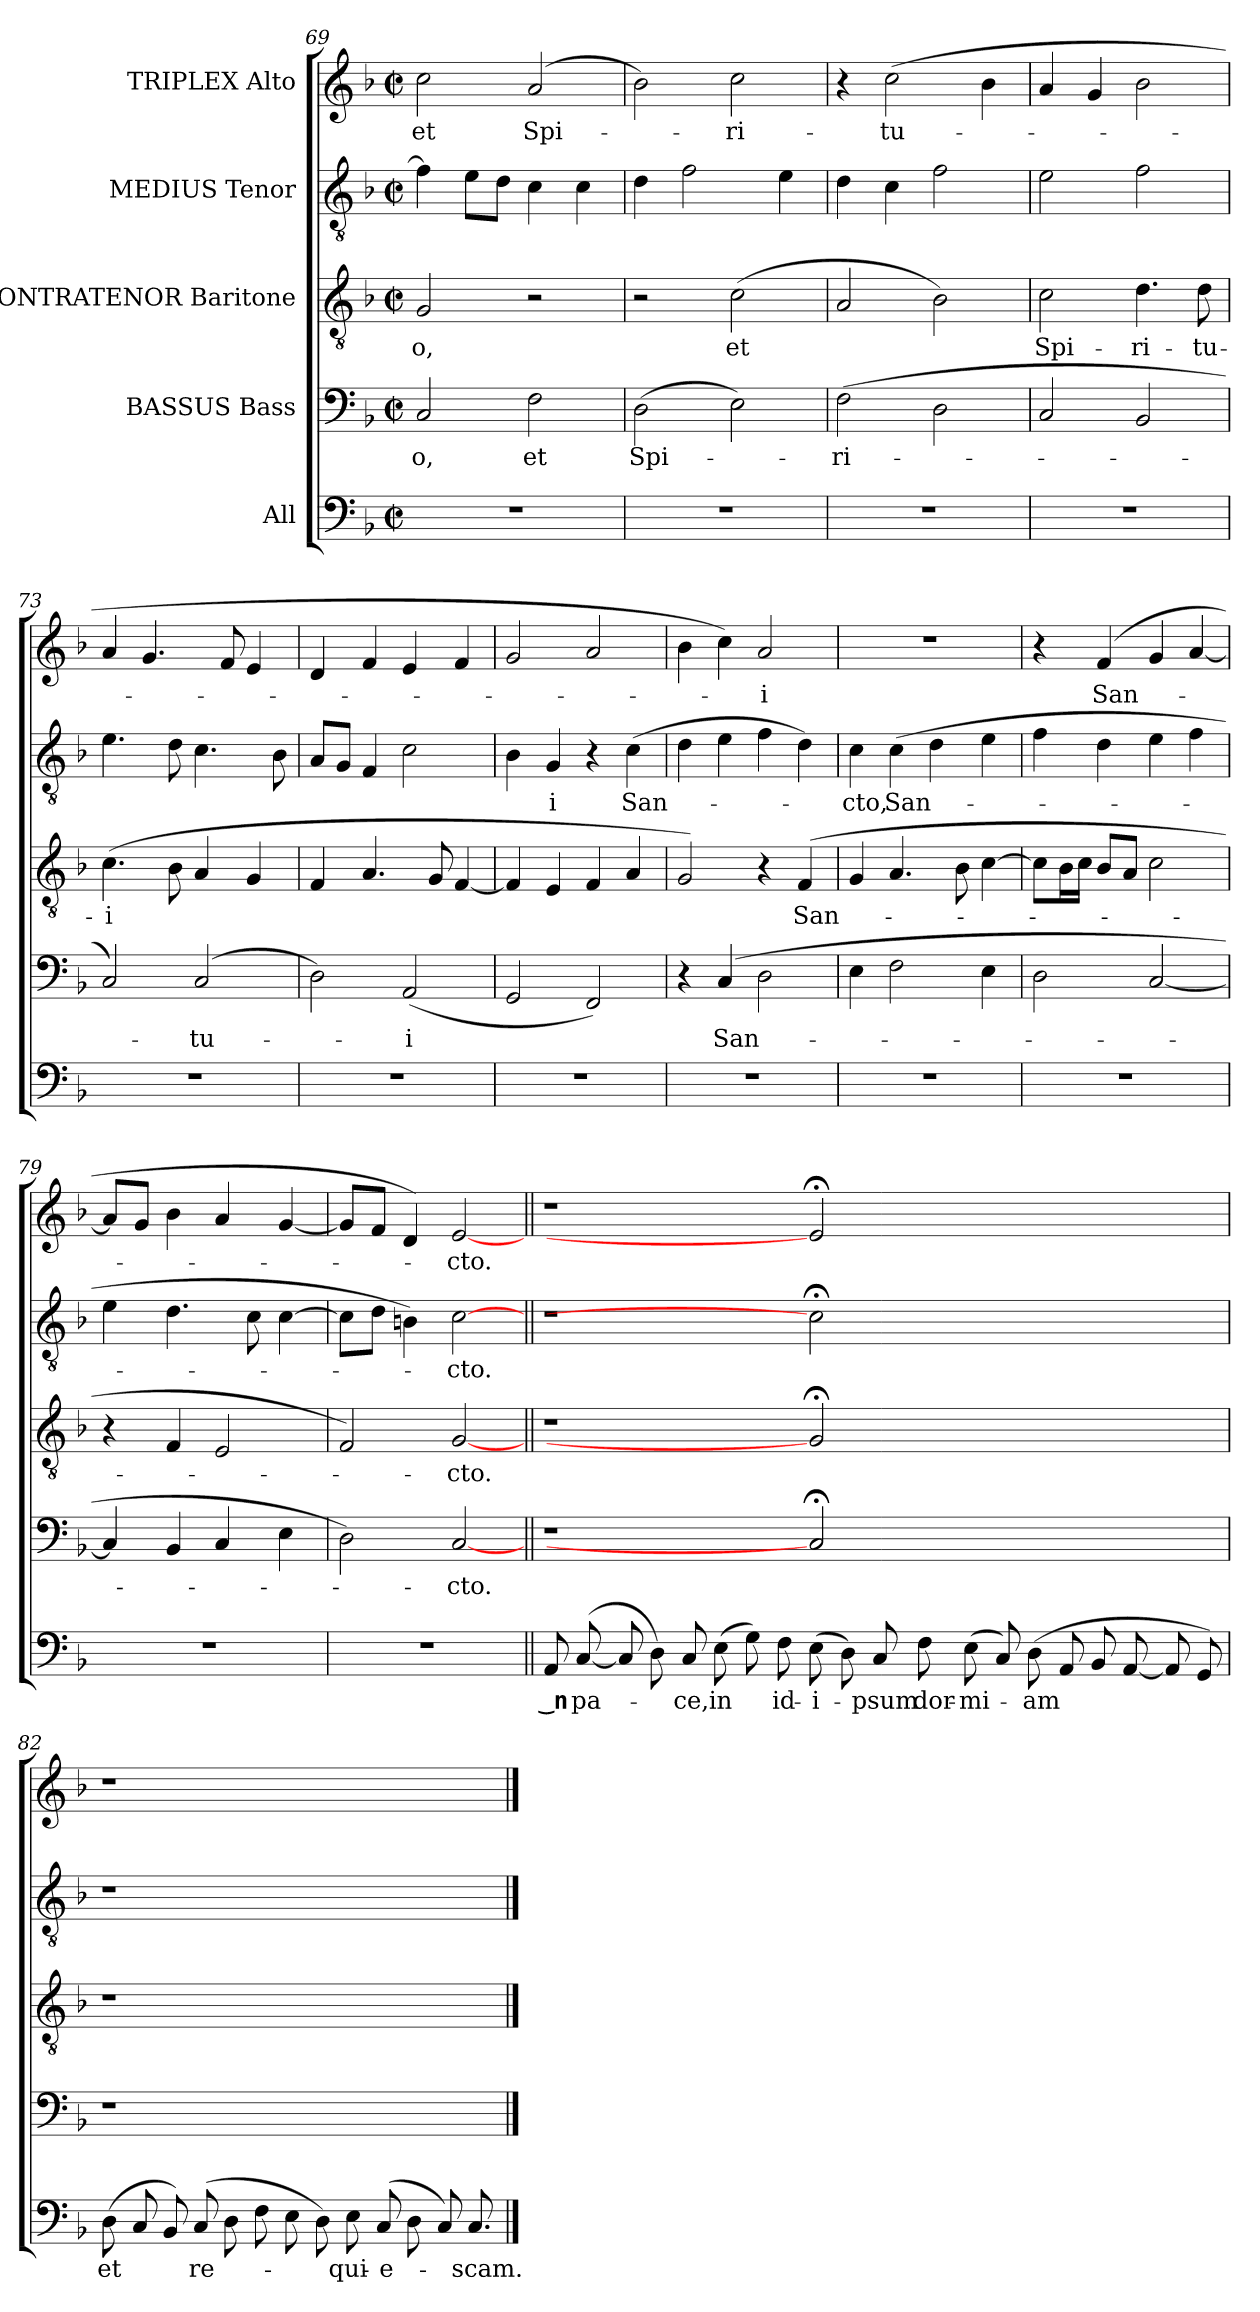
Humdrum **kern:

**kern	**text	**kern	**text	**kern	**text	**kern	**text	**kern	**text
*part5	*part5	*part4	*part4	*part3	*part3	*part2	*part2	*part1	*part1
*staff5	*staff5	*staff4	*staff4	*staff3	*staff3	*staff2	*staff2	*staff1	*staff1
*I"All	*	*I"BASSUS Bass	*	*I"CONTRATENOR Baritone	*	*I"MEDIUS Tenor	*	*I"TRIPLEX Alto	*
*clefF4	*	*clefF4	*	*clefGv2	*	*clefGv2	*	*clefG2	*
*k[b-]	*	*k[b-]	*	*k[b-]	*	*k[b-]	*	*k[b-]	*
*F:	*	*F:	*	*F:	*	*F:	*	*F:	*
*M2/2	*	*M2/2	*	*M2/2	*	*M2/2	*	*M2/2	*
*met(c|)	*	*met(c|)	*	*met(c|)	*	*met(c|)	*	*met(c|)	*
=69	=69	=69	=69	=69	=69	=69	=69	=69	=69
!	!	!	!LO:LY:b	!	!LO:LY:b	!	!	!	!LO:LY:b
1r	.	2C/	-o,	2G/	-o,	4f\]	.	2cc\	et
.	.	.	.	.	.	8e\L	.	.	.
.	.	.	.	.	.	8d\J	.	.	.
!	!	!	!LO:LY:b	!	!	!	!	!	!LO:LY:b
.	.	2F\	et	2r	.	4c\	.	(>2a/	Spi-
.	.	.	.	.	.	4c\	.	.	.
=70	=70	=70	=70	=70	=70	=70	=70	=70	=70
!	!	!	!LO:LY:b	!	!	!	!	!	!
1r	.	(>2D\	Spi-	2r	.	4d\	.	2b-\)	.
.	.	.	.	.	.	2f\	.	.	.
!	!	!	!	!	!LO:LY:b	!	!	!	!LO:LY:b
.	.	2E\)	.	(>2c\	et	.	.	2cc\	-ri-
.	.	.	.	.	.	4e\	.	.	.
=71	=71	=71	=71	=71	=71	=71	=71	=71	=71
!	!	!	!LO:LY:b	!	!	!	!	!	!
1r	.	(>2F\	-ri-	2A/	.	4d\	.	4r	.
!	!	!	!	!	!	!	!	!	!LO:LY:b
.	.	.	.	.	.	4c\	.	(>2cc\	-tu-
.	.	2D\	.	2B-\)	.	2f\	.	.	.
.	.	.	.	.	.	.	.	4b-\	.
=72	=72	=72	=72	=72	=72	=72	=72	=72	=72
!	!	!	!	!	!LO:LY:b	!	!	!	!
1r	.	2C/	.	2c\	Spi-	2e\	.	4a/	.
.	.	.	.	.	.	.	.	4g/	.
!	!	!	!	!	!LO:LY:b	!	!	!	!
.	.	2BB-/	.	4.d\	-ri-	2f\	.	2b-\	.
!	!	!	!	!	!LO:LY:b	!	!	!	!
.	.	.	.	8d\	-tu-	.	.	.	.
=73	=73	=73	=73	=73	=73	=73	=73	=73	=73
!	!	!	!	!	!LO:LY:b	!	!	!	!
1r	.	2C/)	.	(>4.c\	-i	4.e\	.	4a/	.
.	.	.	.	.	.	.	.	4.g/	.
.	.	.	.	8B-\	.	8d\	.	.	.
!	!	!	!LO:LY:b	!	!	!	!	!	!
.	.	(>2C/	-tu-	4A/	.	4.c\	.	.	.
.	.	.	.	.	.	.	.	8f/	.
.	.	.	.	4G/	.	.	.	4e/	.
.	.	.	.	.	.	8B-\	.	.	.
=74	=74	=74	=74	=74	=74	=74	=74	=74	=74
1r	.	2D\)	.	4F/	.	8A/L	.	4d/	.
.	.	.	.	.	.	8G/J	.	.	.
.	.	.	.	4.A/	.	4F/	.	4f/	.
!	!	!	!LO:LY:b	!	!	!	!	!	!
.	.	(<2AA/	-i	.	.	2c\	.	4e/	.
.	.	.	.	8G/	.	.	.	.	.
.	.	.	.	[4F/	.	.	.	4f/	.
!!LO:LB:g=z
=75	=75	=75	=75	=75	=75	=75	=75	=75	=75
1r	.	2GG/	.	4F/]	.	4B-\	.	2g/	.
!	!	!	!	!	!	!	!LO:LY:b	!	!
.	.	.	.	4E/	.	4G/	-i	.	.
.	.	2FF/)	.	4F/	.	4r	.	2a/	.
!	!	!	!	!	!	!	!LO:LY:b	!	!
.	.	.	.	4A/	.	(>4c\	San-	.	.
=76	=76	=76	=76	=76	=76	=76	=76	=76	=76
1r	.	4r	.	2G/)	.	4d\	.	4b-\	.
!	!	!	!LO:LY:b	!	!	!	!	!	!
.	.	(>4C/	San-	.	.	4e\	.	4cc\)	.
!	!	!	!	!	!	!	!	!	!LO:LY:b
.	.	2D\	.	4r	.	4f\	.	2a/	-i
!	!	!	!	!	!LO:LY:b	!	!	!	!
.	.	.	.	(>4F/	San-	4d\)	.	.	.
=77	=77	=77	=77	=77	=77	=77	=77	=77	=77
!	!	!	!	!	!	!	!LO:LY:b	!	!
1r	.	4E\	.	4G/	.	4c\	-cto,	1r	.
!	!	!	!	!	!	!	!LO:LY:b	!	!
.	.	2F\	.	4.A/	.	(>4c\	San-	.	.
.	.	.	.	.	.	4d\	.	.	.
.	.	.	.	8B-\	.	.	.	.	.
.	.	4E\	.	[4c\	.	4e\	.	.	.
=78	=78	=78	=78	=78	=78	=78	=78	=78	=78
1r	.	2D\	.	8c\L]	.	4f\	.	4r	.
.	.	.	.	16B-\L	.	.	.	.	.
.	.	.	.	16c\JJ	.	.	.	.	.
!	!	!	!	!	!	!	!	!	!LO:LY:b
.	.	.	.	8B-/L	.	4d\	.	(>4f/	San-
.	.	.	.	8A/J	.	.	.	.	.
.	.	[2C/	.	2c\	.	4e\	.	4g/	.
.	.	.	.	.	.	4f\	.	[4a/	.
=79	=79	=79	=79	=79	=79	=79	=79	=79	=79
1r	.	4C/]	.	4r	.	4e\	.	8a/L]	.
.	.	.	.	.	.	.	.	8g/J	.
.	.	4BB-/	.	4F/	.	4.d\	.	4b-\	.
.	.	4C/	.	2E/	.	.	.	4a/	.
.	.	.	.	.	.	8c\	.	.	.
.	.	4E\	.	.	.	[4c\	.	[4g/	.
=80	=80	=80	=80	=80	=80	=80	=80	=80	=80
1r	.	2D\)	.	2F/)	.	8c\L]	.	8g/L]	.
.	.	.	.	.	.	8d\J	.	8f/J	.
.	.	.	.	.	.	4Bn\)	.	4d/)	.
!	!	!	!LO:LY:b	!	!LO:LY:b	!	!LO:LY:b	!	!LO:LY:b
.	.	[2C	-cto.	[2G	-cto.	[2c	-cto.	[2e	-cto.
!!LO:LB:g=z
=81||	=81||	=81||	=81||	=81||	=81||	=81||	=81||	=81||	=81||
!	!LO:LY:b	!	!	!	!	!	!	!	!
8AA	‿n	1r	.	1r	.	1r	.	1r	.
!	!LO:LY:b	!	!	!	!	!	!	!	!
(>[8C	pa-	.	.	.	.	.	.	.	.
8C]	.	.	.	.	.	.	.	.	.
8D)	.	.	.	.	.	.	.	.	.
!	!LO:LY:b	!	!	!	!	!	!	!	!
8C	-ce,	.	.	.	.	.	.	.	.
!	!LO:LY:b	!	!	!	!	!	!	!	!
(>8E	in	.	.	.	.	.	.	.	.
8G)	.	.	.	.	.	.	.	.	.
!	!LO:LY:b	!	!	!	!	!	!	!	!
8F	id-	.	.	.	.	.	.	.	.
!	!LO:LY:b	!	!	!	!	!	!	!	!
(>8E	-i-	2C;<]	.	2G;<]	.	2c;<]	.	2e;<]	.
8D)	.	.	.	.	.	.	.	.	.
!	!LO:LY:b	!	!	!	!	!	!	!	!
8C	-psum	.	.	.	.	.	.	.	.
!	!LO:LY:b	!	!	!	!	!	!	!	!
8F	dor-	.	.	.	.	.	.	.	.
!	!LO:LY:b	!	!	!	!	!	!	!	!
(>8E	-mi-	1ryy	.	1ryy	.	1ryy	.	1ryy	.
8C)	.	.	.	.	.	.	.	.	.
!	!LO:LY:b	!	!	!	!	!	!	!	!
(>8D	-am	.	.	.	.	.	.	.	.
8AA	.	.	.	.	.	.	.	.	.
8BB-	.	.	.	.	.	.	.	.	.
[8AA	.	.	.	.	.	.	.	.	.
8AA]	.	.	.	.	.	.	.	.	.
8GG)	.	.	.	.	.	.	.	.	.
=82	=82	=82	=82	=82	=82	=82	=82	=82	=82
!	!LO:LY:b	!	!	!	!	!	!	!	!
(>8D	et	1r	.	1r	.	1r	.	1r	.
8C	.	.	.	.	.	.	.	.	.
8BB-)	.	.	.	.	.	.	.	.	.
!	!LO:LY:b	!	!	!	!	!	!	!	!
(>8C	re-	.	.	.	.	.	.	.	.
8D	.	.	.	.	.	.	.	.	.
8F	.	.	.	.	.	.	.	.	.
8E	.	.	.	.	.	.	.	.	.
8D)	.	.	.	.	.	.	.	.	.
!	!LO:LY:b	!	!	!	!	!	!	!	!
8E	-qui-	2ryy	.	2ryy	.	2ryy	.	2ryy	.
!	!LO:LY:b	!	!	!	!	!	!	!	!
(>8C	-e-	.	.	.	.	.	.	.	.
8D	.	.	.	.	.	.	.	.	.
8C)	.	.	.	.	.	.	.	.	.
!	!LO:LY:b	!	!	!	!	!	!	!	!
8.C	-scam.	8.ryy	.	8.ryy	.	8.ryy	.	8.ryy	.
==	==	==	==	==	==	==	==	==	==
*-	*-	*-	*-	*-	*-	*-	*-	*-	*-
